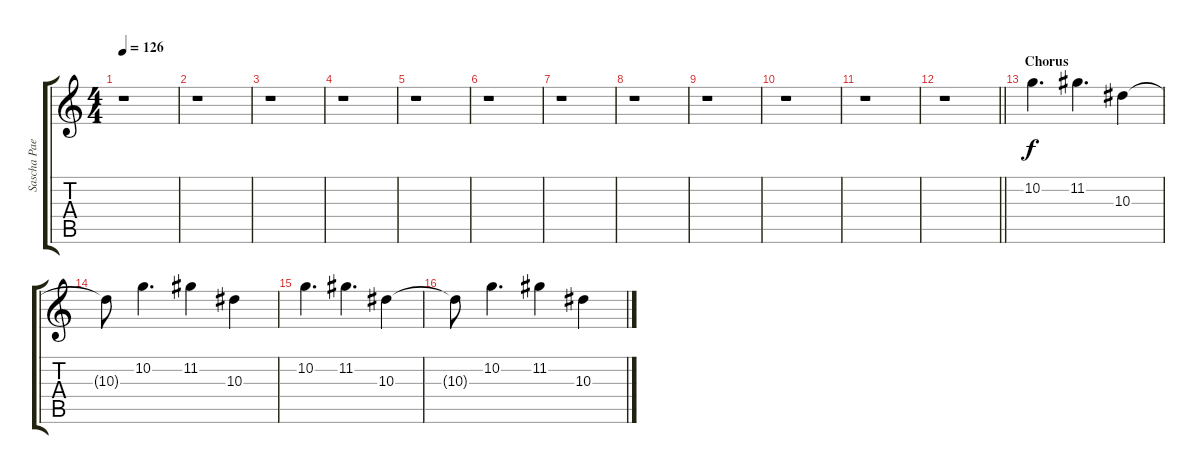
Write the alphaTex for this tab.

\track ("Sascha Paeth - Lead guitar" "Sascha Pae") {instrument distortionguitar}
\staff {score tabs}
\tuning (D4 A3 F3 C3 G2 D2) {hide}
\ts (4 4)
\tempo 126
\clef g2
\ks c
r.1{dy f} |
r.1 |
r.1 |
r.1 |
r.1 |
r.1 |
r.1 |
r.1 |
r.1 |
r.1 |
r.1 |
\barLineRight lightlight
r.1 |
\section ("" "Chorus")
10.2.4{d} 11.2.4{d} 10.3.4 |
10.3{t}.8 10.2.4{d} 11.2.4 10.3.4 |
10.2.4{d} 11.2.4{d} 10.3.4 |
10.3{t}.8 10.2.4{d} 11.2.4 10.3.4
